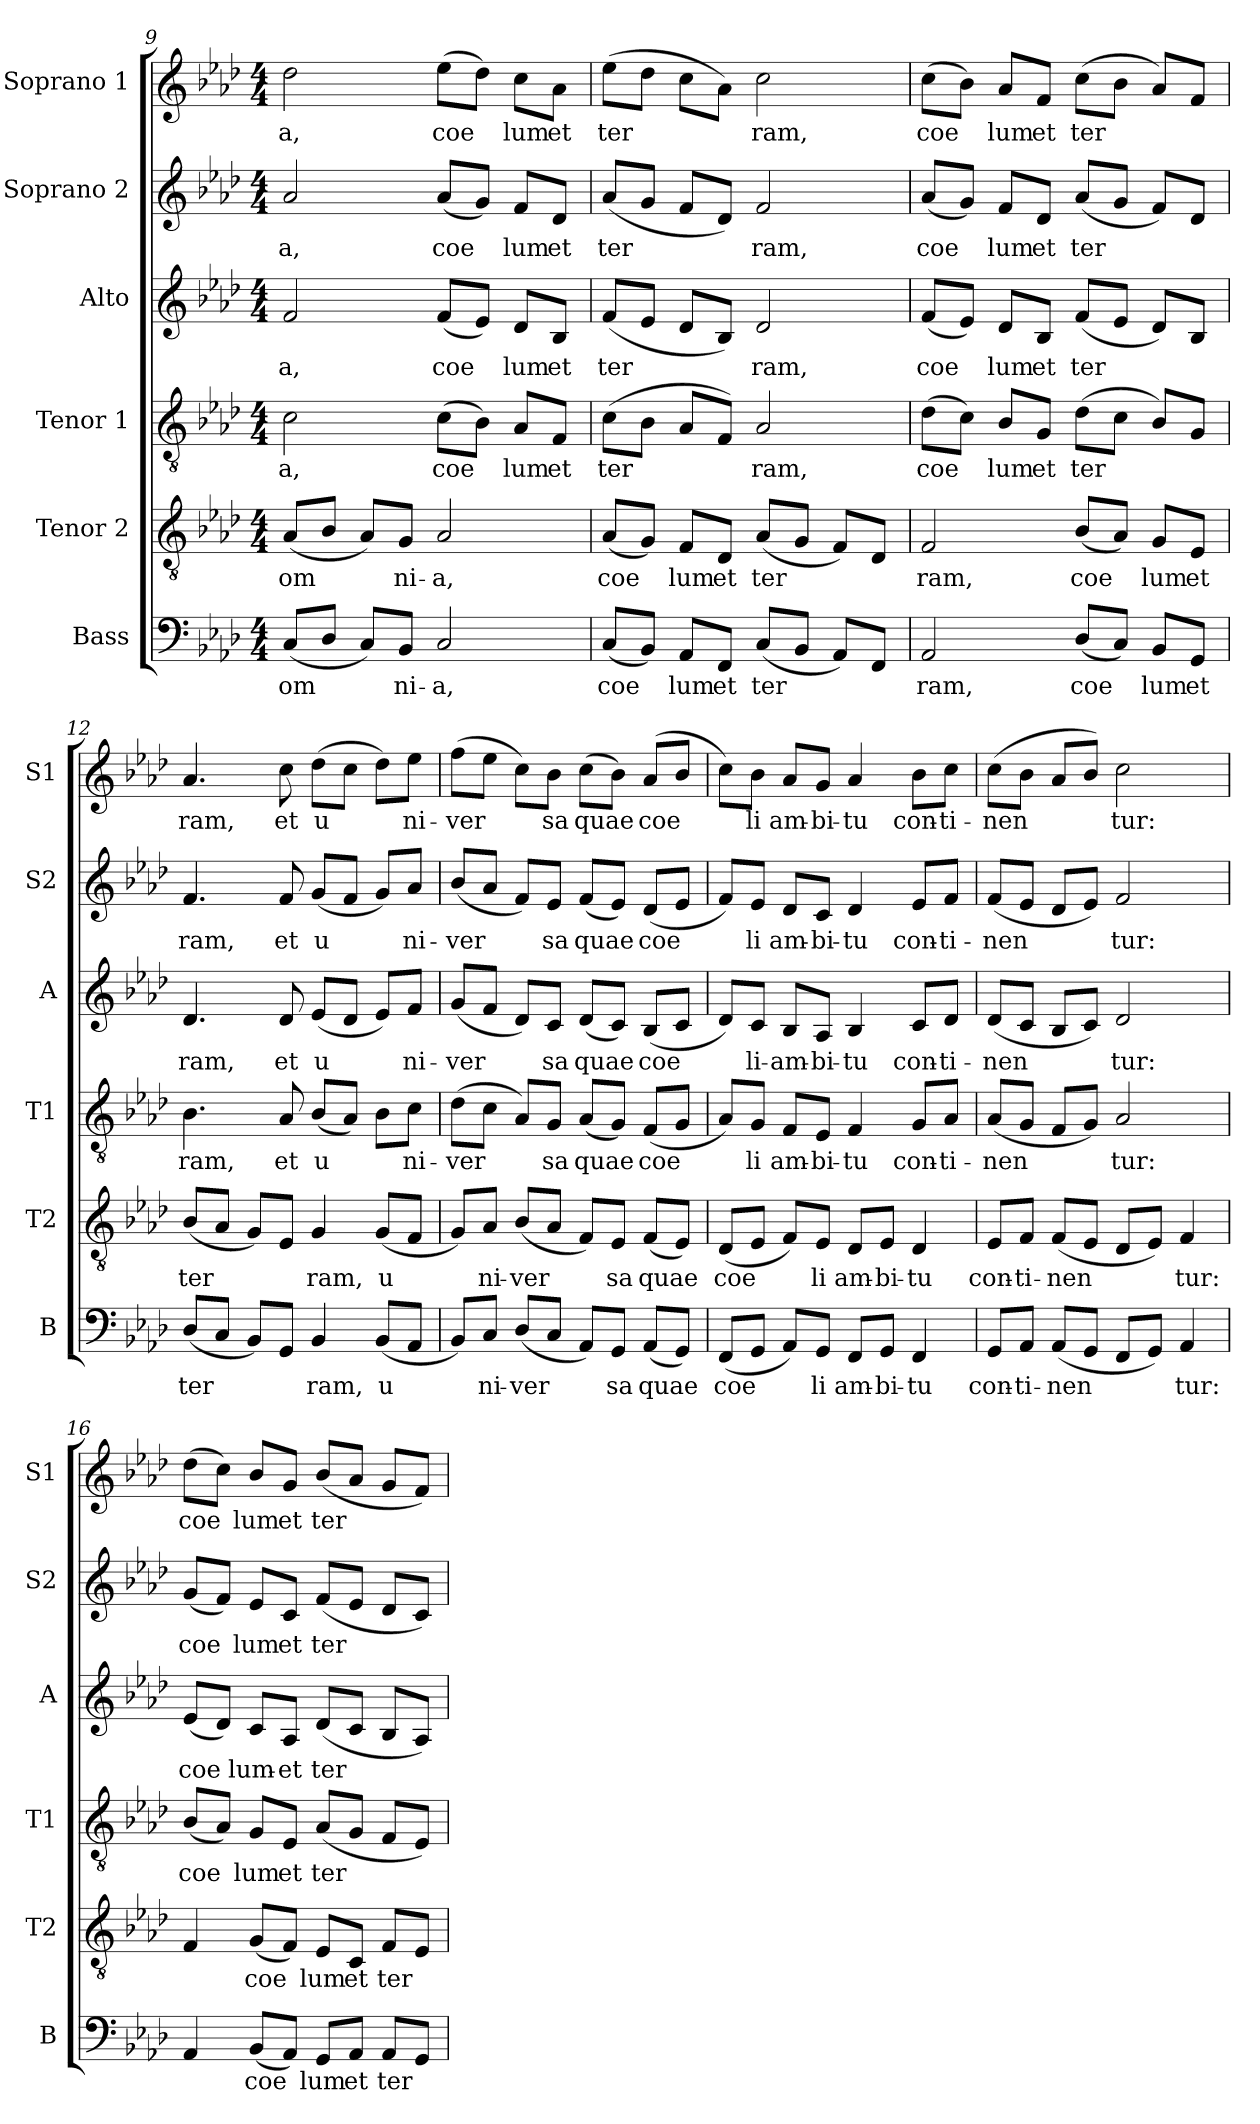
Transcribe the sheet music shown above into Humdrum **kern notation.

**kern	**text	**kern	**text	**kern	**text	**kern	**text	**kern	**text	**kern	**text
*part6	*part6	*part5	*part5	*part4	*part4	*part3	*part3	*part2	*part2	*part1	*part1
*staff6	*staff6	*staff5	*staff5	*staff4	*staff4	*staff3	*staff3	*staff2	*staff2	*staff1	*staff1
*I"Bass	*	*I"Tenor 2	*	*I"Tenor 1	*	*I"Alto	*	*I"Soprano 2	*	*I"Soprano 1	*
*I'B	*	*I'T2	*	*I'T1	*	*I'A	*	*I'S2	*	*I'S1	*
*clefF4	*	*clefGv2	*	*clefGv2	*	*clefG2	*	*clefG2	*	*clefG2	*
*k[b-e-a-d-]	*	*k[b-e-a-d-]	*	*k[b-e-a-d-]	*	*k[b-e-a-d-]	*	*k[b-e-a-d-]	*	*k[b-e-a-d-]	*
*A-:	*	*A-:	*	*A-:	*	*A-:	*	*A-:	*	*A-:	*
*M4/4	*	*M4/4	*	*M4/4	*	*M4/4	*	*M4/4	*	*M4/4	*
=9	=9	=9	=9	=9	=9	=9	=9	=9	=9	=9	=9
!	!LO:LY:b	!	!LO:LY:b	!	!LO:LY:b:cj	!	!LO:LY:b:cj	!	!LO:LY:b:cj	!	!LO:LY:b:cj
(<8C/L	om-	(<8A-/L	om-	2c\	-a,	2f/	-a,	2a-/	-a,	2dd-\	-a,
!	!LO:LY:b	!	!LO:LY:b	!	!	!	!	!	!	!	!
8D-/J	--	8B-/J	--	.	.	.	.	.	.	.	.
!	!LO:LY:b	!	!LO:LY:b	!	!	!	!	!	!	!	!
8C/L)	--	8A-/L)	--	.	.	.	.	.	.	.	.
!	!LO:LY:b	!	!LO:LY:b	!	!	!	!	!	!	!	!
8BB-/J	-ni-	8G/J	-ni-	.	.	.	.	.	.	.	.
!	!LO:LY:b	!	!LO:LY:b	!	!LO:LY:b:cj	!	!LO:LY:b:cj	!	!LO:LY:b:cj	!	!LO:LY:b:cj
2C/	-a,	2A-/	-a,	(>8c\L	coe-	(<8f/L	coe-	(<8a-/L	coe-	(>8ee-\L	coe-
!	!	!	!	!	!LO:LY:b:cj	!	!LO:LY:b:cj	!	!LO:LY:b:cj	!	!LO:LY:b:cj
.	.	.	.	8B-\J)	--	8e-/J)	--	8g/J)	--	8dd-\J)	--
!	!	!	!	!	!LO:LY:b:cj	!	!LO:LY:b:cj	!	!LO:LY:b:cj	!	!LO:LY:b:cj
.	.	.	.	8A-/L	-lum	8d-/L	-lum	8f/L	-lum	8cc\L	-lum
!	!	!	!	!	!LO:LY:b:cj	!	!LO:LY:b:cj	!	!LO:LY:b:cj	!	!LO:LY:b:cj
.	.	.	.	8F/J	et	8B-/J	et	8d-/J	et	8a-\J	et
=10	=10	=10	=10	=10	=10	=10	=10	=10	=10	=10	=10
!	!LO:LY:b	!	!LO:LY:b	!	!LO:LY:b:cj	!	!LO:LY:b:cj	!	!LO:LY:b:cj	!	!LO:LY:b:cj
(<8C/L	coe-	(<8A-/L	coe-	(>8c\L	ter-	(<8f/L	ter-	(<8a-/L	ter-	(>8ee-\L	ter-
!	!LO:LY:b	!	!LO:LY:b	!	!LO:LY:b:cj	!	!LO:LY:b:cj	!	!LO:LY:b:cj	!	!LO:LY:b:cj
8BB-/J)	--	8G/J)	--	8B-\J	--	8e-/J	--	8g/J	--	8dd-\J	--
!	!LO:LY:b	!	!LO:LY:b	!	!LO:LY:b:cj	!	!LO:LY:b:cj	!	!LO:LY:b:cj	!	!LO:LY:b:cj
8AA-/L	-lum	8F/L	-lum	8A-/L	--	8d-/L	--	8f/L	--	8cc\L	--
!	!LO:LY:b	!	!LO:LY:b	!	!LO:LY:b:cj	!	!LO:LY:b:cj	!	!LO:LY:b:cj	!	!LO:LY:b:cj
8FF/J	et	8D-/J	et	8F/J)	--	8B-/J)	--	8d-/J)	--	8a-\J)	--
!	!LO:LY:b	!	!LO:LY:b	!	!LO:LY:b:cj	!	!LO:LY:b:cj	!	!LO:LY:b:cj	!	!LO:LY:b:cj
(<8C/L	ter-	(<8A-/L	ter-	2A-/	-ram,	2d-/	-ram,	2f/	-ram,	2cc\	-ram,
!	!LO:LY:b	!	!LO:LY:b	!	!	!	!	!	!	!	!
8BB-/J	--	8G/J	--	.	.	.	.	.	.	.	.
!	!LO:LY:b	!	!LO:LY:b	!	!	!	!	!	!	!	!
8AA-/L)	--	8F/L)	--	.	.	.	.	.	.	.	.
!	!LO:LY:b	!	!LO:LY:b	!	!	!	!	!	!	!	!
8FF/J	--	8D-/J	--	.	.	.	.	.	.	.	.
=11	=11	=11	=11	=11	=11	=11	=11	=11	=11	=11	=11
!	!LO:LY:b	!	!LO:LY:b	!	!LO:LY:b:cj	!	!LO:LY:b:cj	!	!LO:LY:b:cj	!	!LO:LY:b:cj
2AA-/	-ram,	2F/	-ram,	(>8d-\L	coe-	(<8f/L	coe-	(<8a-/L	coe-	(>8cc\L	coe-
!	!	!	!	!	!LO:LY:b:cj	!	!LO:LY:b:cj	!	!LO:LY:b:cj	!	!LO:LY:b:cj
.	.	.	.	8c\J)	--	8e-/J)	--	8g/J)	--	8b-\J)	--
!	!	!	!	!	!LO:LY:b:cj	!	!LO:LY:b:cj	!	!LO:LY:b:cj	!	!LO:LY:b:cj
.	.	.	.	8B-/L	-lum	8d-/L	-lum	8f/L	-lum	8a-/L	-lum
!	!	!	!	!	!LO:LY:b:cj	!	!LO:LY:b:cj	!	!LO:LY:b:cj	!	!LO:LY:b:cj
.	.	.	.	8G/J	et	8B-/J	et	8d-/J	et	8f/J	et
!	!LO:LY:b	!	!LO:LY:b	!	!LO:LY:b:cj	!	!LO:LY:b:cj	!	!LO:LY:b:cj	!	!LO:LY:b:cj
(<8D-/L	coe-	(<8B-/L	coe-	(>8d-\L	ter-	(<8f/L	ter-	(<8a-/L	ter-	(>8cc\L	ter-
!	!LO:LY:b	!	!LO:LY:b	!	!LO:LY:b:cj	!	!LO:LY:b:cj	!	!LO:LY:b:cj	!	!LO:LY:b:cj
8C/J)	--	8A-/J)	--	8c\J	--	8e-/J	--	8g/J	--	8b-\J	--
!	!LO:LY:b	!	!LO:LY:b	!	!LO:LY:b:cj	!	!LO:LY:b:cj	!	!LO:LY:b:cj	!	!LO:LY:b:cj
8BB-/L	-lum	8G/L	-lum	8B-/L)	--	8d-/L)	--	8f/L)	--	8a-/L)	--
!	!LO:LY:b	!	!LO:LY:b	!	!LO:LY:b:cj	!	!LO:LY:b:cj	!	!LO:LY:b:cj	!	!LO:LY:b:cj
8GG/J	et	8E-/J	et	8G/J	--	8B-/J	--	8d-/J	--	8f/J	--
!!LO:PB:g=z
=12	=12	=12	=12	=12	=12	=12	=12	=12	=12	=12	=12
!	!LO:LY:b	!	!LO:LY:b	!	!LO:LY:b:cj	!	!LO:LY:b:cj	!	!LO:LY:b:cj	!	!LO:LY:b:cj
(<8D-/L	ter-	(<8B-/L	ter-	4.B-\	-ram,	4.d-/	-ram,	4.f/	-ram,	4.a-/	-ram,
!	!LO:LY:b	!	!LO:LY:b	!	!	!	!	!	!	!	!
8C/J	--	8A-/J	--	.	.	.	.	.	.	.	.
!	!LO:LY:b	!	!LO:LY:b	!	!	!	!	!	!	!	!
8BB-/L)	--	8G/L)	--	.	.	.	.	.	.	.	.
!	!LO:LY:b	!	!LO:LY:b	!	!LO:LY:b:cj	!	!LO:LY:b:cj	!	!LO:LY:b:cj	!	!LO:LY:b:cj
8GG/J	--	8E-/J	--	8A-/	et	8d-/	et	8f/	et	8cc\	et
!	!LO:LY:b	!	!LO:LY:b	!	!LO:LY:b:cj	!	!LO:LY:b:cj	!	!LO:LY:b:cj	!	!LO:LY:b:cj
4BB-/	-ram,	4G/	-ram,	(>8B-/L	u-	(<8e-/L	u-	(<8g/L	u-	(>8dd-\L	u-
!	!	!	!	!	!LO:LY:b:cj	!	!LO:LY:b:cj	!	!LO:LY:b:cj	!	!LO:LY:b:cj
.	.	.	.	8A-/J)	--	8d-/J	--	8f/J	--	8cc\J	--
!	!LO:LY:b	!	!LO:LY:b	!	!LO:LY:b:cj	!	!LO:LY:b:cj	!	!LO:LY:b:cj	!	!LO:LY:b:cj
(<8BB-/L	u-	(<8G/L	u-	8B-\L	--	8e-/L)	--	8g/L)	--	8dd-\L)	--
!	!LO:LY:b	!	!LO:LY:b	!	!LO:LY:b:cj	!	!LO:LY:b:cj	!	!LO:LY:b:cj	!	!LO:LY:b:cj
8AA-/J	--	8F/J	--	8c\J	-ni-	8f/J	-ni-	8a-/J	-ni-	8ee-\J	-ni-
=13	=13	=13	=13	=13	=13	=13	=13	=13	=13	=13	=13
!	!LO:LY:b	!	!LO:LY:b	!	!LO:LY:b:cj	!	!LO:LY:b:cj	!	!LO:LY:b:cj	!	!LO:LY:b:cj
8BB-/L)	--	8G/L)	--	(>8d-\L	-ver-	(<8g/L	-ver-	(<8b-/L	-ver-	(>8ff\L	-ver-
!	!LO:LY:b	!	!LO:LY:b	!	!LO:LY:b:cj	!	!LO:LY:b:cj	!	!LO:LY:b:cj	!	!LO:LY:b:cj
8C/J	-ni-	8A-/J	-ni-	8c\J	--	8f/J	--	8a-/J	--	8ee-\J	--
!	!LO:LY:b	!	!LO:LY:b	!	!LO:LY:b:cj	!	!LO:LY:b:cj	!	!LO:LY:b:cj	!	!LO:LY:b:cj
(<8D-/L	-ver-	(<8B-/L	-ver-	8A-/L)	--	8d-/L)	--	8f/L)	--	8cc\L)	--
!	!LO:LY:b	!	!LO:LY:b	!	!LO:LY:b:cj	!	!LO:LY:b:cj	!	!LO:LY:b:cj	!	!LO:LY:b:cj
8C/J	--	8A-/J	--	8G/J	-sa	8c/J	-sa	8e-/J	-sa	8b-\J	-sa
!	!LO:LY:b	!	!LO:LY:b	!	!LO:LY:b:cj	!	!LO:LY:b:cj	!	!LO:LY:b:cj	!	!LO:LY:b:cj
8AA-/L)	--	8F/L)	--	(<8A-/L	quae	(<8d-/L	quae	(<8f/L	quae	(>8cc\L	quae
!	!LO:LY:b	!	!LO:LY:b	!	!LO:LY:b:cj	!	!LO:LY:b:cj	!	!LO:LY:b:cj	!	!LO:LY:b:cj
8GG/J	-sa	8E-/J	-sa	8G/J)	.	8c/J)	.	8e-/J)	.	8b-\J)	.
!	!LO:LY:b	!	!LO:LY:b	!	!LO:LY:b:cj	!	!LO:LY:b:cj	!	!LO:LY:b:cj	!	!LO:LY:b:cj
(<8AA-/L	quae	(<8F/L	quae	(<8F/L	coe-	(<8B-/L	coe-	(<8d-/L	coe-	(>8a-/L	coe-
!	!LO:LY:b	!	!LO:LY:b	!	!LO:LY:b:cj	!	!LO:LY:b:cj	!	!LO:LY:b:cj	!	!LO:LY:b:cj
8GG/J)	.	8E-/J)	.	8G/J	--	8c/J	--	8e-/J	--	8b-/J	--
=14	=14	=14	=14	=14	=14	=14	=14	=14	=14	=14	=14
!	!LO:LY:b	!	!LO:LY:b	!	!LO:LY:b:cj	!	!LO:LY:b:cj	!	!LO:LY:b:cj	!	!LO:LY:b:cj
(<8FF/L	coe-	(<8D-/L	coe-	8A-/L)	--	8d-/L)	--	8f/L)	--	8cc\L)	--
!	!LO:LY:b	!	!LO:LY:b	!	!LO:LY:b:cj	!	!LO:LY:b:cj	!	!LO:LY:b:cj	!	!LO:LY:b:cj
8GG/J	--	8E-/J	--	8G/J	-li	8c/J	-li-	8e-/J	-li	8b-\J	-li
!	!LO:LY:b	!	!LO:LY:b	!	!LO:LY:b:cj	!	!LO:LY:b:cj	!	!LO:LY:b:cj	!	!LO:LY:b:cj
8AA-/L)	--	8F/L)	--	8F/L	am-	8B-/L	-am-	8d-/L	am-	8a-/L	am-
!	!LO:LY:b	!	!LO:LY:b	!	!LO:LY:b:cj	!	!LO:LY:b:cj	!	!LO:LY:b:cj	!	!LO:LY:b:cj
8GG/J	-li	8E-/J	-li	8E-/J	-bi-	8A-/J	-bi-	8c/J	-bi-	8g/J	-bi-
!	!LO:LY:b	!	!LO:LY:b	!	!LO:LY:b:cj	!	!LO:LY:b:cj	!	!LO:LY:b:cj	!	!LO:LY:b:cj
8FF/L	am-	8D-/L	am-	4F/	-tu	4B-/	-tu	4d-/	-tu	4a-/	-tu
!	!LO:LY:b	!	!LO:LY:b	!	!	!	!	!	!	!	!
8GG/J	-bi-	8E-/J	-bi-	.	.	.	.	.	.	.	.
!	!LO:LY:b	!	!LO:LY:b	!	!LO:LY:b:cj	!	!LO:LY:b:cj	!	!LO:LY:b:cj	!	!LO:LY:b:cj
4FF/	-tu	4D-/	-tu	8G/L	con-	8c/L	con-	8e-/L	con-	8b-\L	con-
!	!	!	!	!	!LO:LY:b:cj	!	!LO:LY:b:cj	!	!LO:LY:b:cj	!	!LO:LY:b:cj
.	.	.	.	8A-/J	-ti-	8d-/J	-ti-	8f/J	-ti-	8cc\J	-ti-
=15	=15	=15	=15	=15	=15	=15	=15	=15	=15	=15	=15
!	!LO:LY:b	!	!LO:LY:b	!	!LO:LY:b:cj	!	!LO:LY:b:cj	!	!LO:LY:b:cj	!	!LO:LY:b:cj
8GG/L	con-	8E-/L	con-	(<8A-/L	-nen-	(<8d-/L	-nen-	(<8f/L	-nen-	(>8cc\L	-nen-
!	!LO:LY:b	!	!LO:LY:b	!	!LO:LY:b:cj	!	!LO:LY:b:cj	!	!LO:LY:b:cj	!	!LO:LY:b:cj
8AA-/J	-ti-	8F/J	-ti-	8G/J	--	8c/J	--	8e-/J	--	8b-\J	--
!	!LO:LY:b	!	!LO:LY:b	!	!LO:LY:b:cj	!	!LO:LY:b:cj	!	!LO:LY:b:cj	!	!LO:LY:b:cj
(<8AA-/L	-nen-	(<8F/L	-nen-	8F/L	--	8B-/L	--	8d-/L	--	8a-/L	--
!	!LO:LY:b	!	!LO:LY:b	!	!LO:LY:b:cj	!	!LO:LY:b:cj	!	!LO:LY:b:cj	!	!LO:LY:b:cj
8GG/J	--	8E-/J	--	8G/J)	--	8c/J)	--	8e-/J)	--	8b-/J)	--
!	!LO:LY:b	!	!LO:LY:b	!	!LO:LY:b:cj	!	!LO:LY:b:cj	!	!LO:LY:b:cj	!	!LO:LY:b:cj
8FF/L	--	8D-/L	--	2A-/	-tur:	2d-/	-tur:	2f/	-tur:	2cc\	-tur:
!	!LO:LY:b	!	!LO:LY:b	!	!	!	!	!	!	!	!
8GG/J)	--	8E-/J)	--	.	.	.	.	.	.	.	.
!	!LO:LY:b	!	!LO:LY:b	!	!	!	!	!	!	!	!
4AA-/	-tur:	4F/	-tur:	.	.	.	.	.	.	.	.
!!LO:LB:g=z
=16	=16	=16	=16	=16	=16	=16	=16	=16	=16	=16	=16
!	!LO:LY:b	!	!LO:LY:b	!	!LO:LY:b:cj	!	!LO:LY:b:cj	!	!LO:LY:b:cj	!	!LO:LY:b:cj
4AA-/	.	4F/	.	(<8B-/L	coe-	(<8e-/L	coe-	(<8g/L	coe-	(>8dd-\L	coe-
!	!	!	!	!	!LO:LY:b:cj	!	!LO:LY:b:cj	!	!LO:LY:b:cj	!	!LO:LY:b:cj
.	.	.	.	8A-/J)	--	8d-/J)	--	8f/J)	--	8cc\J)	--
!	!LO:LY:b	!	!LO:LY:b	!	!LO:LY:b:cj	!	!LO:LY:b:cj	!	!LO:LY:b:cj	!	!LO:LY:b:cj
(<8BB-/L	coe-	(<8G/L	coe-	8G/L	-lum	8c/L	-lum-	8e-/L	-lum	8b-/L	-lum
!	!LO:LY:b	!	!LO:LY:b	!	!LO:LY:b:cj	!	!LO:LY:b:cj	!	!LO:LY:b:cj	!	!LO:LY:b:cj
8AA-/J)	--	8F/J)	--	8E-/J	et	8A-/J	-et	8c/J	et	8g/J	et
!	!LO:LY:b	!	!LO:LY:b	!	!LO:LY:b:cj	!	!LO:LY:b:cj	!	!LO:LY:b:cj	!	!LO:LY:b:cj
8GG/L	-lum	8E-/L	-lum	(<8A-/L	ter-	(<8d-/L	ter-	(<8f/L	ter-	(<8b-/L	ter-
!	!LO:LY:b	!	!LO:LY:b	!	!LO:LY:b:cj	!	!LO:LY:b:cj	!	!LO:LY:b:cj	!	!LO:LY:b:cj
8AA-/J	et	8C/J	et	8G/J	--	8c/J	--	8e-/J	--	8a-/J	--
!	!LO:LY:b	!	!LO:LY:b	!	!LO:LY:b:cj	!	!LO:LY:b:cj	!	!LO:LY:b:cj	!	!LO:LY:b:cj
8AA-/L	ter-	8F/L	ter-	8F/L	--	8B-/L	--	8d-/L	--	8g/L	--
!	!LO:LY:b	!	!LO:LY:b	!	!LO:LY:b:cj	!	!LO:LY:b:cj	!	!LO:LY:b:cj	!	!LO:LY:b:cj
8GG/J	--	8E-/J	--	8E-/J)	--	8A-/J)	--	8c/J)	--	8f/J)	--
=	=	=	=	=	=	=	=	=	=	=	=
*-	*-	*-	*-	*-	*-	*-	*-	*-	*-	*-	*-
